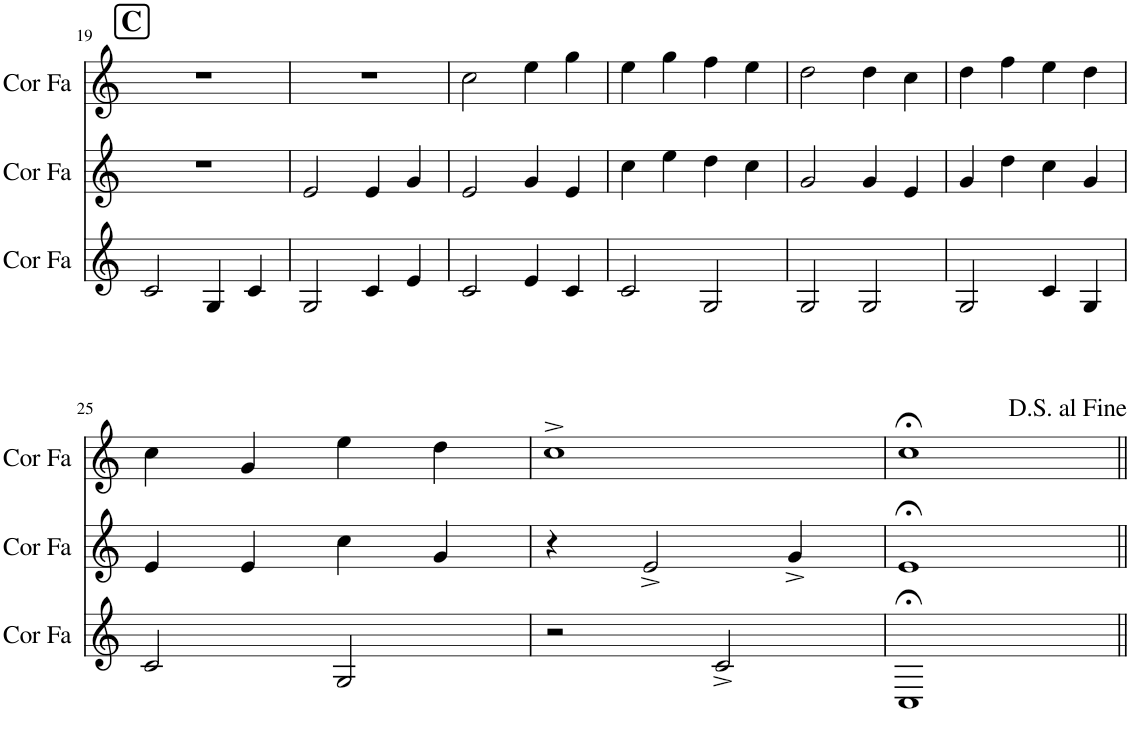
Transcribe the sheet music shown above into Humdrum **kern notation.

**kern	**kern	**kern
*part3	*part2	*part1
*staff3	*staff2	*staff1
*I"Cor 3	*I"Cor 2	*I"Cor 1
*I'Cor 3	*I'Cor 2	*I'Cor 1
!!LO:PB:g=z
*clefG2	*clefG2	*clefG2
*Trd4c7	*Trd4c7	*Trd4c7
*k[]	*k[]	*k[]
*M4/4	*M4/4	*M4/4
!!LO:REH:place=s1:a:B:cj:fs=14:t=C
=19	=19	=19
2c/	1r	1r
4G/	.	.
4c/	.	.
=20	=20	=20
2G/	2e/	1r
4c/	4e/	.
4e/	4g/	.
=21	=21	=21
2c/	2e/	2cc\
4e/	4g/	4ee\
4c/	4e/	4gg\
=22	=22	=22
2c/	4cc\	4ee\
.	4ee\	4gg\
2G/	4dd\	4ff\
.	4cc\	4ee\
=23	=23	=23
2G/	2g/	2dd\
2G/	4g/	4dd\
.	4e/	4cc\
=24	=24	=24
2G/	4g/	4dd\
.	4dd\	4ff\
4c/	4cc\	4ee\
4G/	4g/	4dd\
!!LO:LB:g=z
=25	=25	=25
2c/	4e/	4cc\
.	4e/	4g/
2G/	4cc\	4ee\
.	4g/	4dd\
=26	=26	=26
2r	4r	1cc^
.	2e^/	.
2c^/	.	.
.	4g^/	.
=27	=27	=27
1C;<	1e;<	1cc;<
=||	=||	=||
*-	*-	*-
